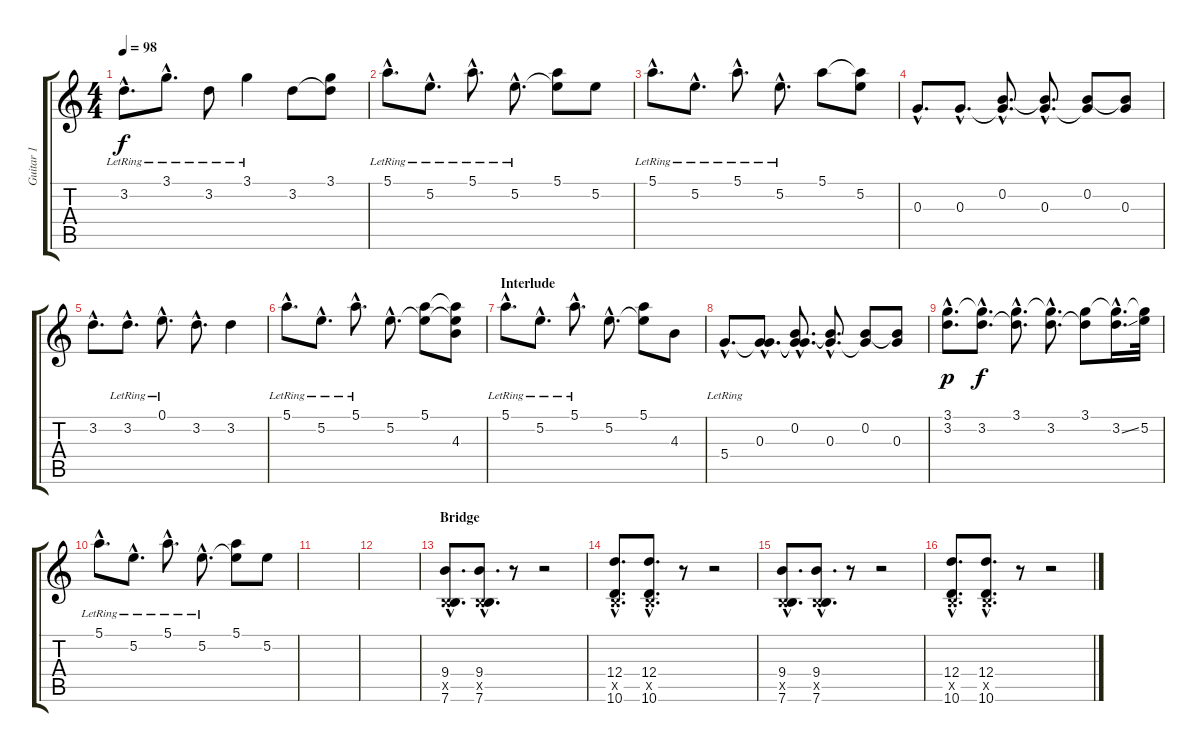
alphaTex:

\track ("Guitar 1" "Guitar 1") {instrument overdrivenguitar}
\staff {score tabs}
\tuning (E4 B3 G3 D3 A2 E2) {hide}
\ts (4 4)
\tempo 98
\clef g2
\ks c
3.2{hac lr}.8{d dy f volume 16} 3.1{hac lr}.8{d} 3.2{lr}.8 3.1{lr}.4 3.2.8 (3.1 3.2{t}).8 |
5.1{hac lr}.8{d} 5.2{hac lr}.8{d} 5.1{hac lr}.8{d} 5.2{hac lr}.8{d} (5.1 5.2{t}).8 5.2.8 |
5.1{hac lr}.8{d volume 16} 5.2{hac lr}.8{d} 5.1{hac lr}.8{d} 5.2{hac lr}.8{d} 5.1.8 (5.1{t} 5.2).8 |
0.3{hac}.8{d volume 12} 0.3{hac}.8{d} (0.2{hac} 0.3{hac t}).8{d} (0.2{hac t} 0.3{hac}).8{d} (0.2 0.3{t}).8 (0.2{t} 0.3).8 |
3.2{hac}.8{d volume 16} 3.2{hac lr}.8{d} 0.1{hac lr}.8{d} 3.2{hac}.8{d} 3.2.4 |
5.1{hac lr}.8{d} 5.2{hac lr}.8{d} 5.1{hac lr}.8{d} 5.2{hac}.8{d} (5.1 5.2{t}).8 (5.1{t} 5.2{t} 4.3).8 |
\section ("" "Interlude")
5.1{hac lr}.8{d volume 13 balance 8 instrument distortionguitar} 5.2{hac lr}.8{d} 5.1{hac lr}.8{d} 5.2{hac}.8{d} (5.1 5.2{t}).8 4.3.8 |
5.4{hac lr}.8{d volume 12} (0.3{hac} 5.4{hac t}).8{d} (0.2{hac} 0.3{hac t} 5.4{hac t}).8{d} (0.2{hac t} 0.3{hac}).8{d} (0.2 0.3{t}).8 (0.2{t} 0.3).8 |
(3.1{hac} 3.2{hac}).8{d dy p volume 16} (3.1{hac t} 3.2{hac}).8{d dy f} (3.1{hac} 3.2{hac t}).8{d} (3.1{hac t} 3.2{hac}).8{d} (3.1 3.2{t}).8 (3.1{hac t} 3.2{ss hac}).16{d} (3.1{t} 5.2).32 |
5.1{hac lr}.8{d} 5.2{hac lr}.8{d} 5.1{hac lr}.8{d} 5.2{hac lr}.8{d} (5.1 5.2{t}).8 5.2.8 |
|
|
\section ("" "Bridge")
(9.4{hac} 2.5{hac x} 7.6{hac}).8{d volume 13 balance 12 instrument overdrivenguitar} (9.4{hac} 2.5{hac x} 7.6{hac}).8{d} r.8 r.2 |
(12.4{hac} 2.5{hac x} 10.6{hac}).8{d} (12.4{hac} 2.5{hac x} 10.6{hac}).8{d} r.8 r.2 |
(9.4{hac} 2.5{hac x} 7.6{hac}).8{d volume 13 balance 12 instrument overdrivenguitar} (9.4{hac} 2.5{hac x} 7.6{hac}).8{d} r.8 r.2 |
(12.4{hac} 2.5{hac x} 10.6{hac}).8{d} (12.4{hac} 2.5{hac x} 10.6{hac}).8{d} r.8 r.2
